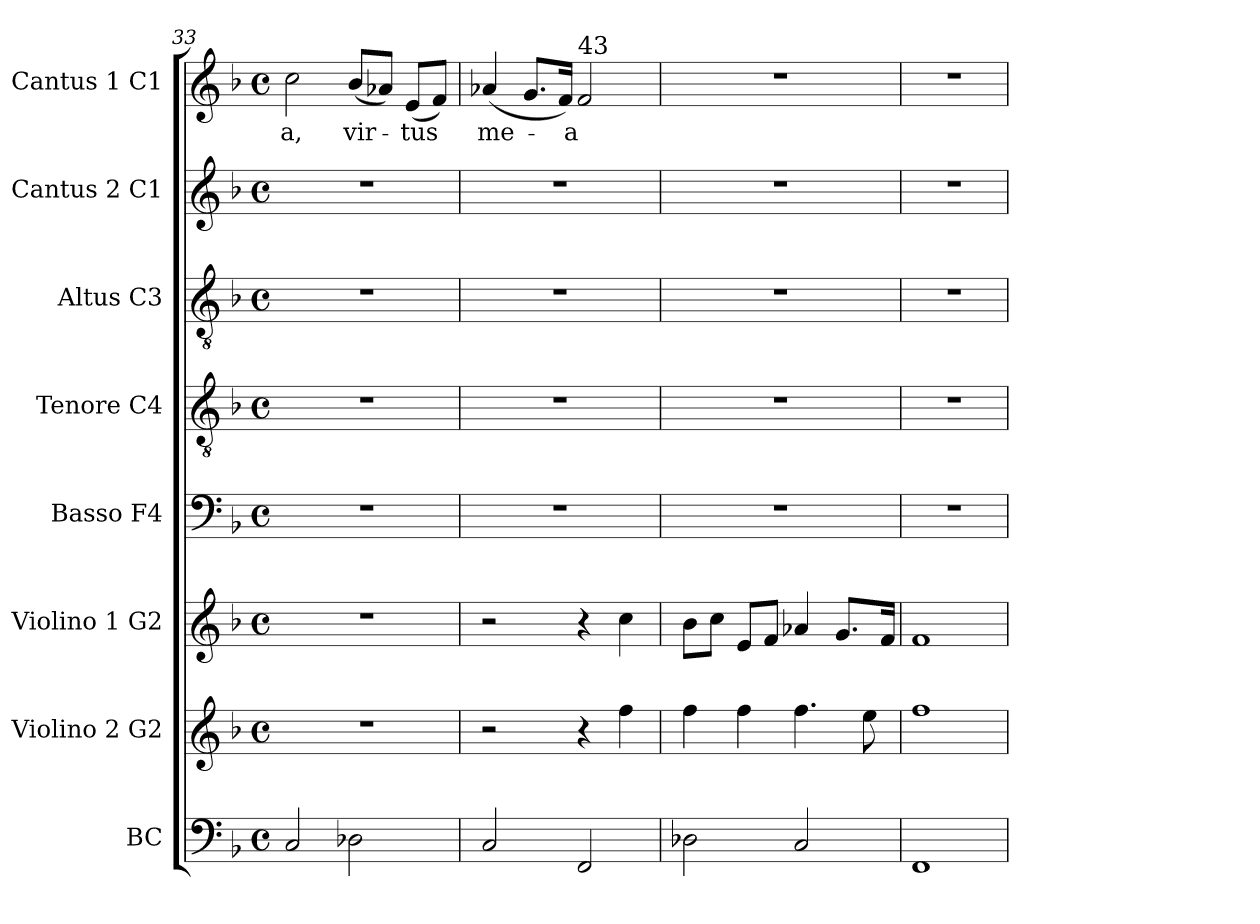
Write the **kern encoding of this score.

**kern	**kern	**kern	**kern	**kern	**kern	**kern	**kern	**text
*part8	*part7	*part6	*part5	*part4	*part3	*part2	*part1	*part1
*staff8	*staff7	*staff6	*staff5	*staff4	*staff3	*staff2	*staff1	*staff1
*I"BC	*I"Violino 2  G2	*I"Violino 1  G2	*I"Basso  F4	*I"Tenore  C4	*I"Altus  C3	*I"Cantus 2  C1	*I"Cantus 1  C1	*
*I'BC	*I'Vl2	*I'Vl1	*I'B	*I'T	*I'A	*I'C2	*I'C1	*
!!LO:LB:g=z
*clefF4	*clefG2	*clefG2	*clefF4	*clefGv2	*clefGv2	*clefG2	*clefG2	*
*k[b-]	*k[b-]	*k[b-]	*k[b-]	*k[b-]	*k[b-]	*k[b-]	*k[b-]	*
*F:	*F:	*F:	*F:	*F:	*F:	*F:	*F:	*
*M4/4	*M4/4	*M4/4	*M4/4	*M4/4	*M4/4	*M4/4	*M4/4	*
*met(c)	*met(c)	*met(c)	*met(c)	*met(c)	*met(c)	*met(c)	*met(c)	*
=33	=33	=33	=33	=33	=33	=33	=33	=33
!	!	!	!	!	!	!	!	!LO:LY:b:cj
2C/	1r	1r	1r	1r	1r	1r	2cc\	-a,
!	!	!	!	!	!	!	!	!LO:LY:b
2D-X<\	.	.	.	.	.	.	(<8b-/L	vir-
.	.	.	.	.	.	.	8a-X/J)	.
!	!	!	!	!	!	!	!	!LO:LY:b:cj
.	.	.	.	.	.	.	(<8e/L	-tus
.	.	.	.	.	.	.	8f/J)	.
=34	=34	=34	=34	=34	=34	=34	=34	=34
!	!	!	!	!	!	!	!	!LO:LY:b:cj
2C/	2r	2r	1r	1r	1r	1r	(<4a-X/	me-
.	.	.	.	.	.	.	8.g/L	.
.	.	.	.	.	.	.	16f/J)	.
!	!	!	!	!	!	!	!LO:TX:a:t=43	!
!	!	!	!	!	!	!	!	!LO:LY:b:cj
2FF/	4r	4r	.	.	.	.	2f/	-a
.	4ff\	4cc\	.	.	.	.	.	.
=35	=35	=35	=35	=35	=35	=35	=35	=35
2D-X<\	4ff\	8b-\L	1r	1r	1r	1r	1r	.
.	.	8cc\J	.	.	.	.	.	.
.	4ff\	8e/L	.	.	.	.	.	.
.	.	8f/J	.	.	.	.	.	.
2C/	4.ff\	4a-X/	.	.	.	.	.	.
.	.	8.g/L	.	.	.	.	.	.
.	8ee\	.	.	.	.	.	.	.
.	.	16f/J	.	.	.	.	.	.
=36	=36	=36	=36	=36	=36	=36	=36	=36
1FF	1ff	1f	1r	1r	1r	1r	1r	.
=	=	=	=	=	=	=	=	=
*-	*-	*-	*-	*-	*-	*-	*-	*-
